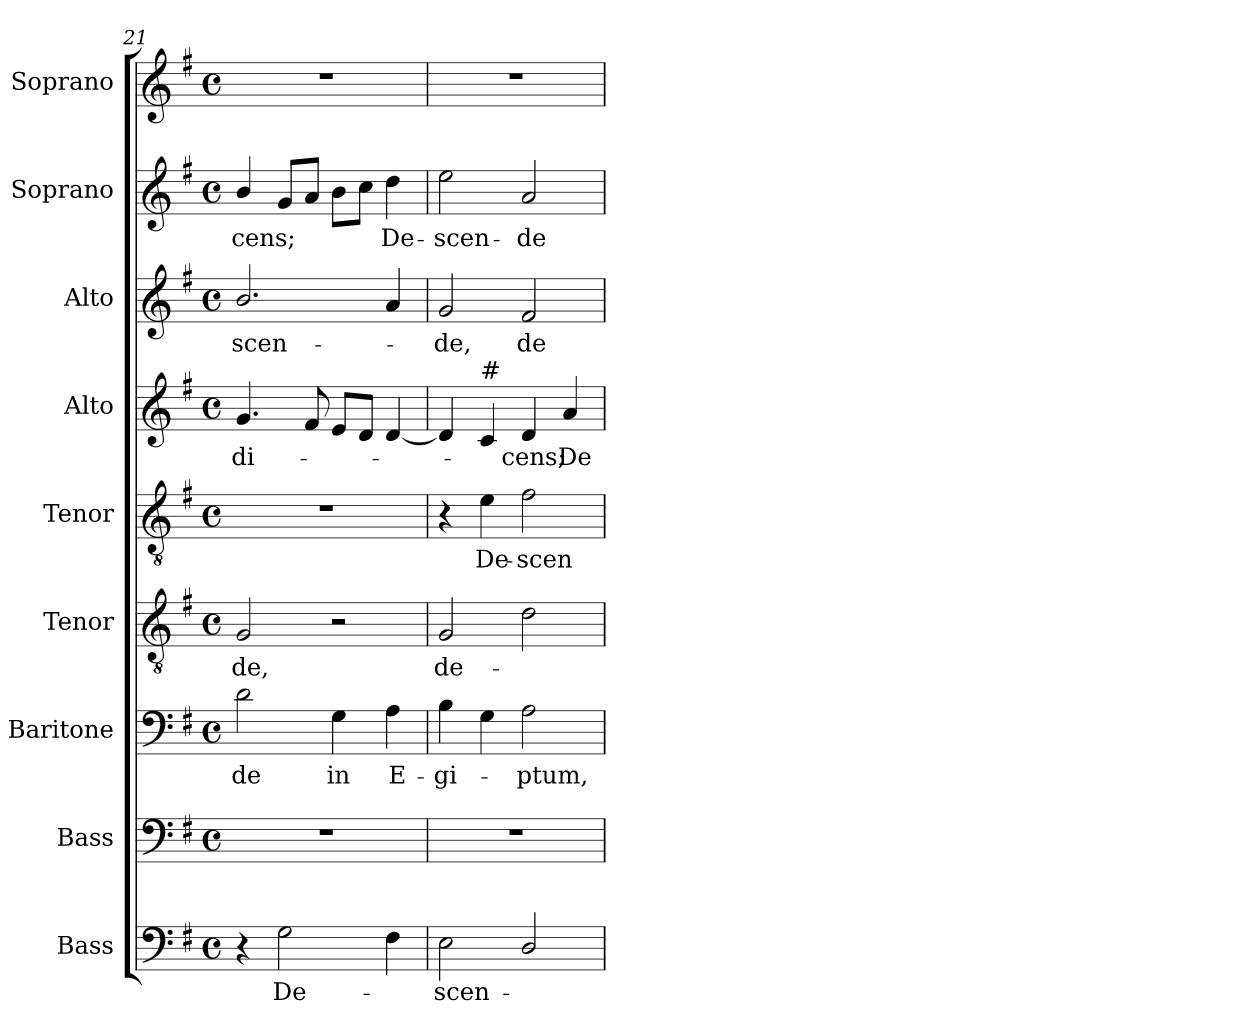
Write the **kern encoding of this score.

**kern	**text	**kern	**kern	**text	**kern	**text	**kern	**text	**kern	**text	**kern	**text	**kern	**text	**kern
*part9	*part9	*part8	*part7	*part7	*part6	*part6	*part5	*part5	*part4	*part4	*part3	*part3	*part2	*part2	*part1
*staff9	*staff9	*staff8	*staff7	*staff7	*staff6	*staff6	*staff5	*staff5	*staff4	*staff4	*staff3	*staff3	*staff2	*staff2	*staff1
*I"Bass	*	*I"Bass	*I"Baritone	*	*I"Tenor	*	*I"Tenor	*	*I"Alto	*	*I"Alto	*	*I"Soprano	*	*I"Soprano
*I'B.	*	*I'B.	*I'Bar.	*	*I'T.	*	*I'T.	*	*I'A.	*	*I'A.	*	*I'S.	*	*I'S.
*clefF4	*	*clefF4	*clefF4	*	*clefGv2	*	*clefGv2	*	*clefG2	*	*clefG2	*	*clefG2	*	*clefG2
*	*	*	*	*	*ITrd7c12	*	*ITrd7c12	*	*	*	*	*	*	*	*
*k[f#]	*	*k[f#]	*k[f#]	*	*k[f#]	*	*k[f#]	*	*k[f#]	*	*k[f#]	*	*k[f#]	*	*k[f#]
*G:	*	*G:	*G:	*	*G:	*	*G:	*	*G:	*	*G:	*	*G:	*	*G:
*M4/4	*	*M4/4	*M4/4	*	*M4/4	*	*M4/4	*	*M4/4	*	*M4/4	*	*M4/4	*	*M4/4
*met(c)	*	*met(c)	*met(c)	*	*met(c)	*	*met(c)	*	*met(c)	*	*met(c)	*	*met(c)	*	*met(c)
=21	=21	=21	=21	=21	=21	=21	=21	=21	=21	=21	=21	=21	=21	=21	=21
!	!	!	!	!LO:LY:b:color=#000000	!	!	!	!	!	!	!	!	!	!	!
!	!	!	!	!	!	!LO:LY:b:color=#000000	!	!	!	!	!	!	!	!	!
!	!	!	!	!	!	!	!	!	!	!LO:LY:b:color=#000000	!	!	!	!	!
!	!	!	!	!	!	!	!	!	!	!	!	!LO:LY:b:color=#000000	!	!	!
!	!	!	!	!	!	!	!	!	!	!	!	!	!	!LO:LY:b:color=#000000	!
4r	.	1r	2di\	-de	2GGi/	-de,	1r	.	4.gi/	di-	2.bi/	-scen-	4bi/	-cens;	1r
!	!LO:LY:b:color=#000000	!	!	!	!	!	!	!	!	!	!	!	!	!	!
2Gi\	De-	.	.	.	.	.	.	.	.	.	.	.	8gi/L	.	.
.	.	.	.	.	.	.	.	.	8f#i/	.	.	.	8ai/J	.	.
!	!	!	!	!LO:LY:b:color=#000000	!	!	!	!	!	!	!	!	!	!	!
.	.	.	4Gi\	in	2r	.	.	.	8ei/L	.	.	.	8bi\L	.	.
.	.	.	.	.	.	.	.	.	8di/J	.	.	.	8cci\J	.	.
!	!	!	!	!LO:LY:b:color=#000000	!	!	!	!	!	!	!	!	!	!	!
!	!	!	!	!	!	!	!	!	!	!	!	!	!	!LO:LY:b:color=#000000	!
4F#i\	.	.	4Ai\	E-	.	.	.	.	[4di/	.	4ai/	.	4ddi\	De-	.
!!LO:PB:g=z
=22	=22	=22	=22	=22	=22	=22	=22	=22	=22	=22	=22	=22	=22	=22	=22
!	!LO:LY:b:color=#000000	!	!	!	!	!	!	!	!	!	!	!	!	!	!
!	!	!	!	!LO:LY:b:color=#000000	!	!	!	!	!	!	!	!	!	!	!
!	!	!	!	!	!	!LO:LY:b:color=#000000	!	!	!	!	!	!	!	!	!
!	!	!	!	!	!	!	!	!	!	!	!	!LO:LY:b:color=#000000	!	!	!
!	!	!	!	!	!	!	!	!	!	!	!	!	!	!LO:LY:b:color=#000000	!
2Ei\	-scen-	1r	4Bi\	-gi-	2GGi/	de-	4r	.	4di/]	.	2gi/	-de,	2eei\	-scen-	1r
!	!	!	!	!	!	!	!	!	!LO:TX:a:t=#	!	!	!	!	!	!
!	!	!	!	!	!	!	!	!LO:LY:b:color=#000000	!	!	!	!	!	!	!
.	.	.	4Gi\	.	.	.	4Ei\	De-	4ci/	.	.	.	.	.	.
!	!	!	!	!LO:LY:b:color=#000000	!	!	!	!	!	!	!	!	!	!	!
!	!	!	!	!	!	!	!	!LO:LY:b:color=#000000	!	!	!	!	!	!	!
!	!	!	!	!	!	!	!	!	!	!LO:LY:b:color=#000000	!	!	!	!	!
!	!	!	!	!	!	!	!	!	!	!	!	!LO:LY:b:color=#000000	!	!	!
!	!	!	!	!	!	!	!	!	!	!	!	!	!	!LO:LY:b:color=#000000	!
2Di/	.	.	2Ai\	-ptum,	2Di\	.	2F#i\	-scen-	4di/	-cens;	2f#i/	de-	2ai/	-de	.
!	!	!	!	!	!	!	!	!	!	!LO:LY:b:color=#000000	!	!	!	!	!
.	.	.	.	.	.	.	.	.	4ai/	De-	.	.	.	.	.
=	=	=	=	=	=	=	=	=	=	=	=	=	=	=	=
*-	*-	*-	*-	*-	*-	*-	*-	*-	*-	*-	*-	*-	*-	*-	*-
